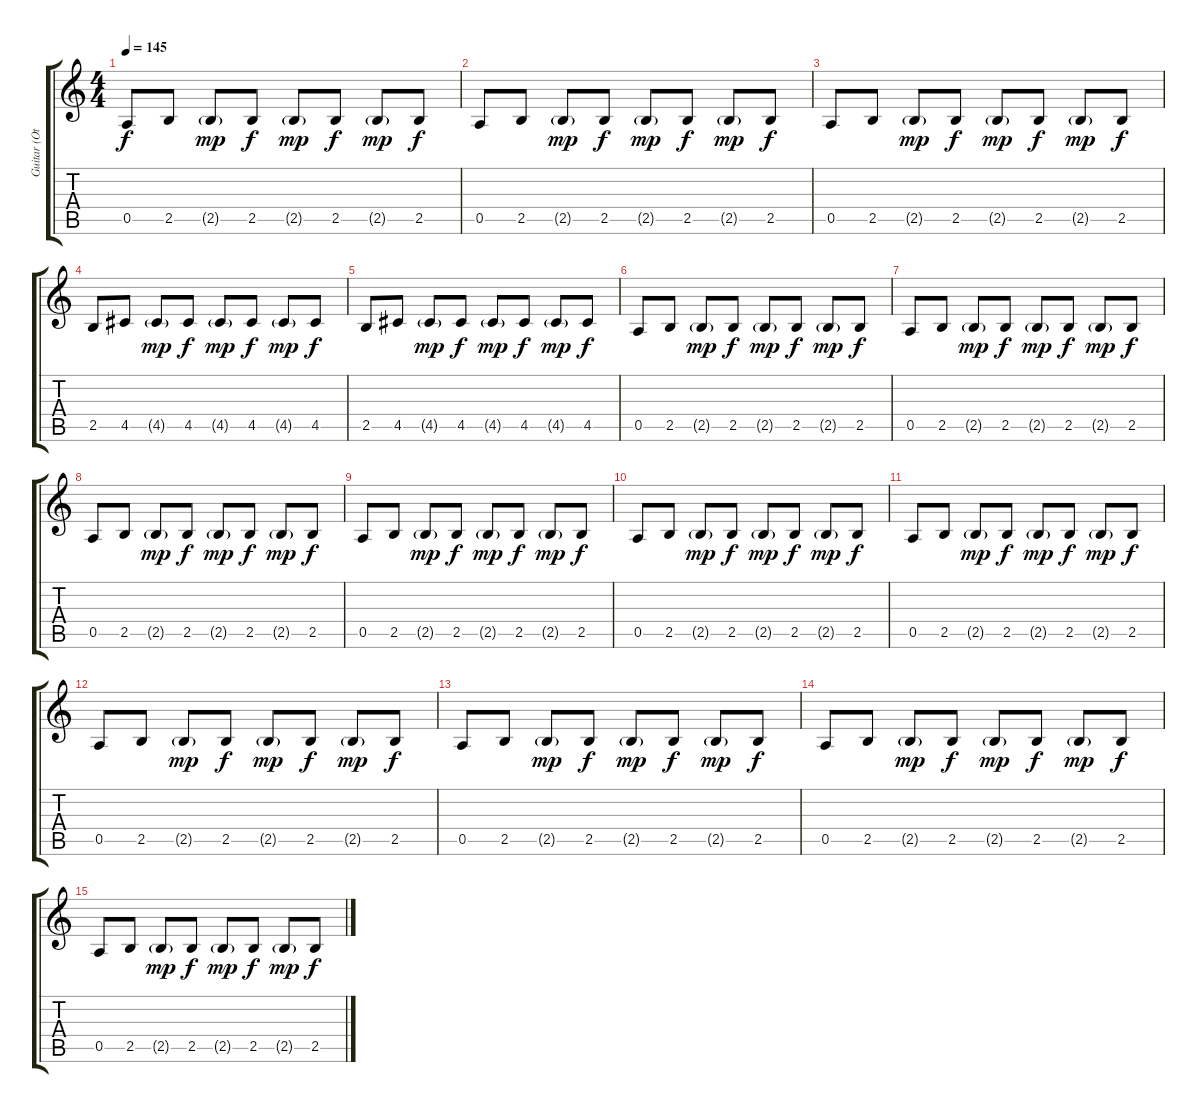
\track ("Guitar (Other)" "Guitar (Ot") {instrument electricguitarmuted}
\staff {score tabs}
\tuning (E4 B3 G3 D3 A2 E2) {hide}
\ts (4 4)
\tempo 145
\clef g2
\ks c
0.5.8{dy f} 2.5.8 2.5{g}.8{dy mp} 2.5.8{dy f} 2.5{g}.8{dy mp} 2.5.8{dy f} 2.5{g}.8{dy mp} 2.5.8{dy f} |
0.5.8 2.5.8 2.5{g}.8{dy mp} 2.5.8{dy f} 2.5{g}.8{dy mp} 2.5.8{dy f} 2.5{g}.8{dy mp} 2.5.8{dy f} |
0.5.8 2.5.8 2.5{g}.8{dy mp} 2.5.8{dy f} 2.5{g}.8{dy mp} 2.5.8{dy f} 2.5{g}.8{dy mp} 2.5.8{dy f} |
2.5.8 4.5.8 4.5{g}.8{dy mp} 4.5.8{dy f} 4.5{g}.8{dy mp} 4.5.8{dy f} 4.5{g}.8{dy mp} 4.5.8{dy f} |
2.5.8 4.5.8 4.5{g}.8{dy mp} 4.5.8{dy f} 4.5{g}.8{dy mp} 4.5.8{dy f} 4.5{g}.8{dy mp} 4.5.8{dy f} |
0.5.8 2.5.8 2.5{g}.8{dy mp} 2.5.8{dy f} 2.5{g}.8{dy mp} 2.5.8{dy f} 2.5{g}.8{dy mp} 2.5.8{dy f} |
0.5.8 2.5.8 2.5{g}.8{dy mp} 2.5.8{dy f} 2.5{g}.8{dy mp} 2.5.8{dy f} 2.5{g}.8{dy mp} 2.5.8{dy f} |
0.5.8 2.5.8 2.5{g}.8{dy mp} 2.5.8{dy f} 2.5{g}.8{dy mp} 2.5.8{dy f} 2.5{g}.8{dy mp} 2.5.8{dy f} |
0.5.8 2.5.8 2.5{g}.8{dy mp} 2.5.8{dy f} 2.5{g}.8{dy mp} 2.5.8{dy f} 2.5{g}.8{dy mp} 2.5.8{dy f} |
0.5.8 2.5.8 2.5{g}.8{dy mp} 2.5.8{dy f} 2.5{g}.8{dy mp} 2.5.8{dy f} 2.5{g}.8{dy mp} 2.5.8{dy f} |
0.5.8 2.5.8 2.5{g}.8{dy mp} 2.5.8{dy f} 2.5{g}.8{dy mp} 2.5.8{dy f} 2.5{g}.8{dy mp} 2.5.8{dy f} |
0.5.8 2.5.8 2.5{g}.8{dy mp} 2.5.8{dy f} 2.5{g}.8{dy mp} 2.5.8{dy f} 2.5{g}.8{dy mp} 2.5.8{dy f} |
0.5.8 2.5.8 2.5{g}.8{dy mp} 2.5.8{dy f} 2.5{g}.8{dy mp} 2.5.8{dy f} 2.5{g}.8{dy mp} 2.5.8{dy f} |
0.5.8 2.5.8 2.5{g}.8{dy mp} 2.5.8{dy f} 2.5{g}.8{dy mp} 2.5.8{dy f} 2.5{g}.8{dy mp} 2.5.8{dy f} |
0.5.8 2.5.8 2.5{g}.8{dy mp} 2.5.8{dy f} 2.5{g}.8{dy mp} 2.5.8{dy f} 2.5{g}.8{dy mp} 2.5.8{dy f}
